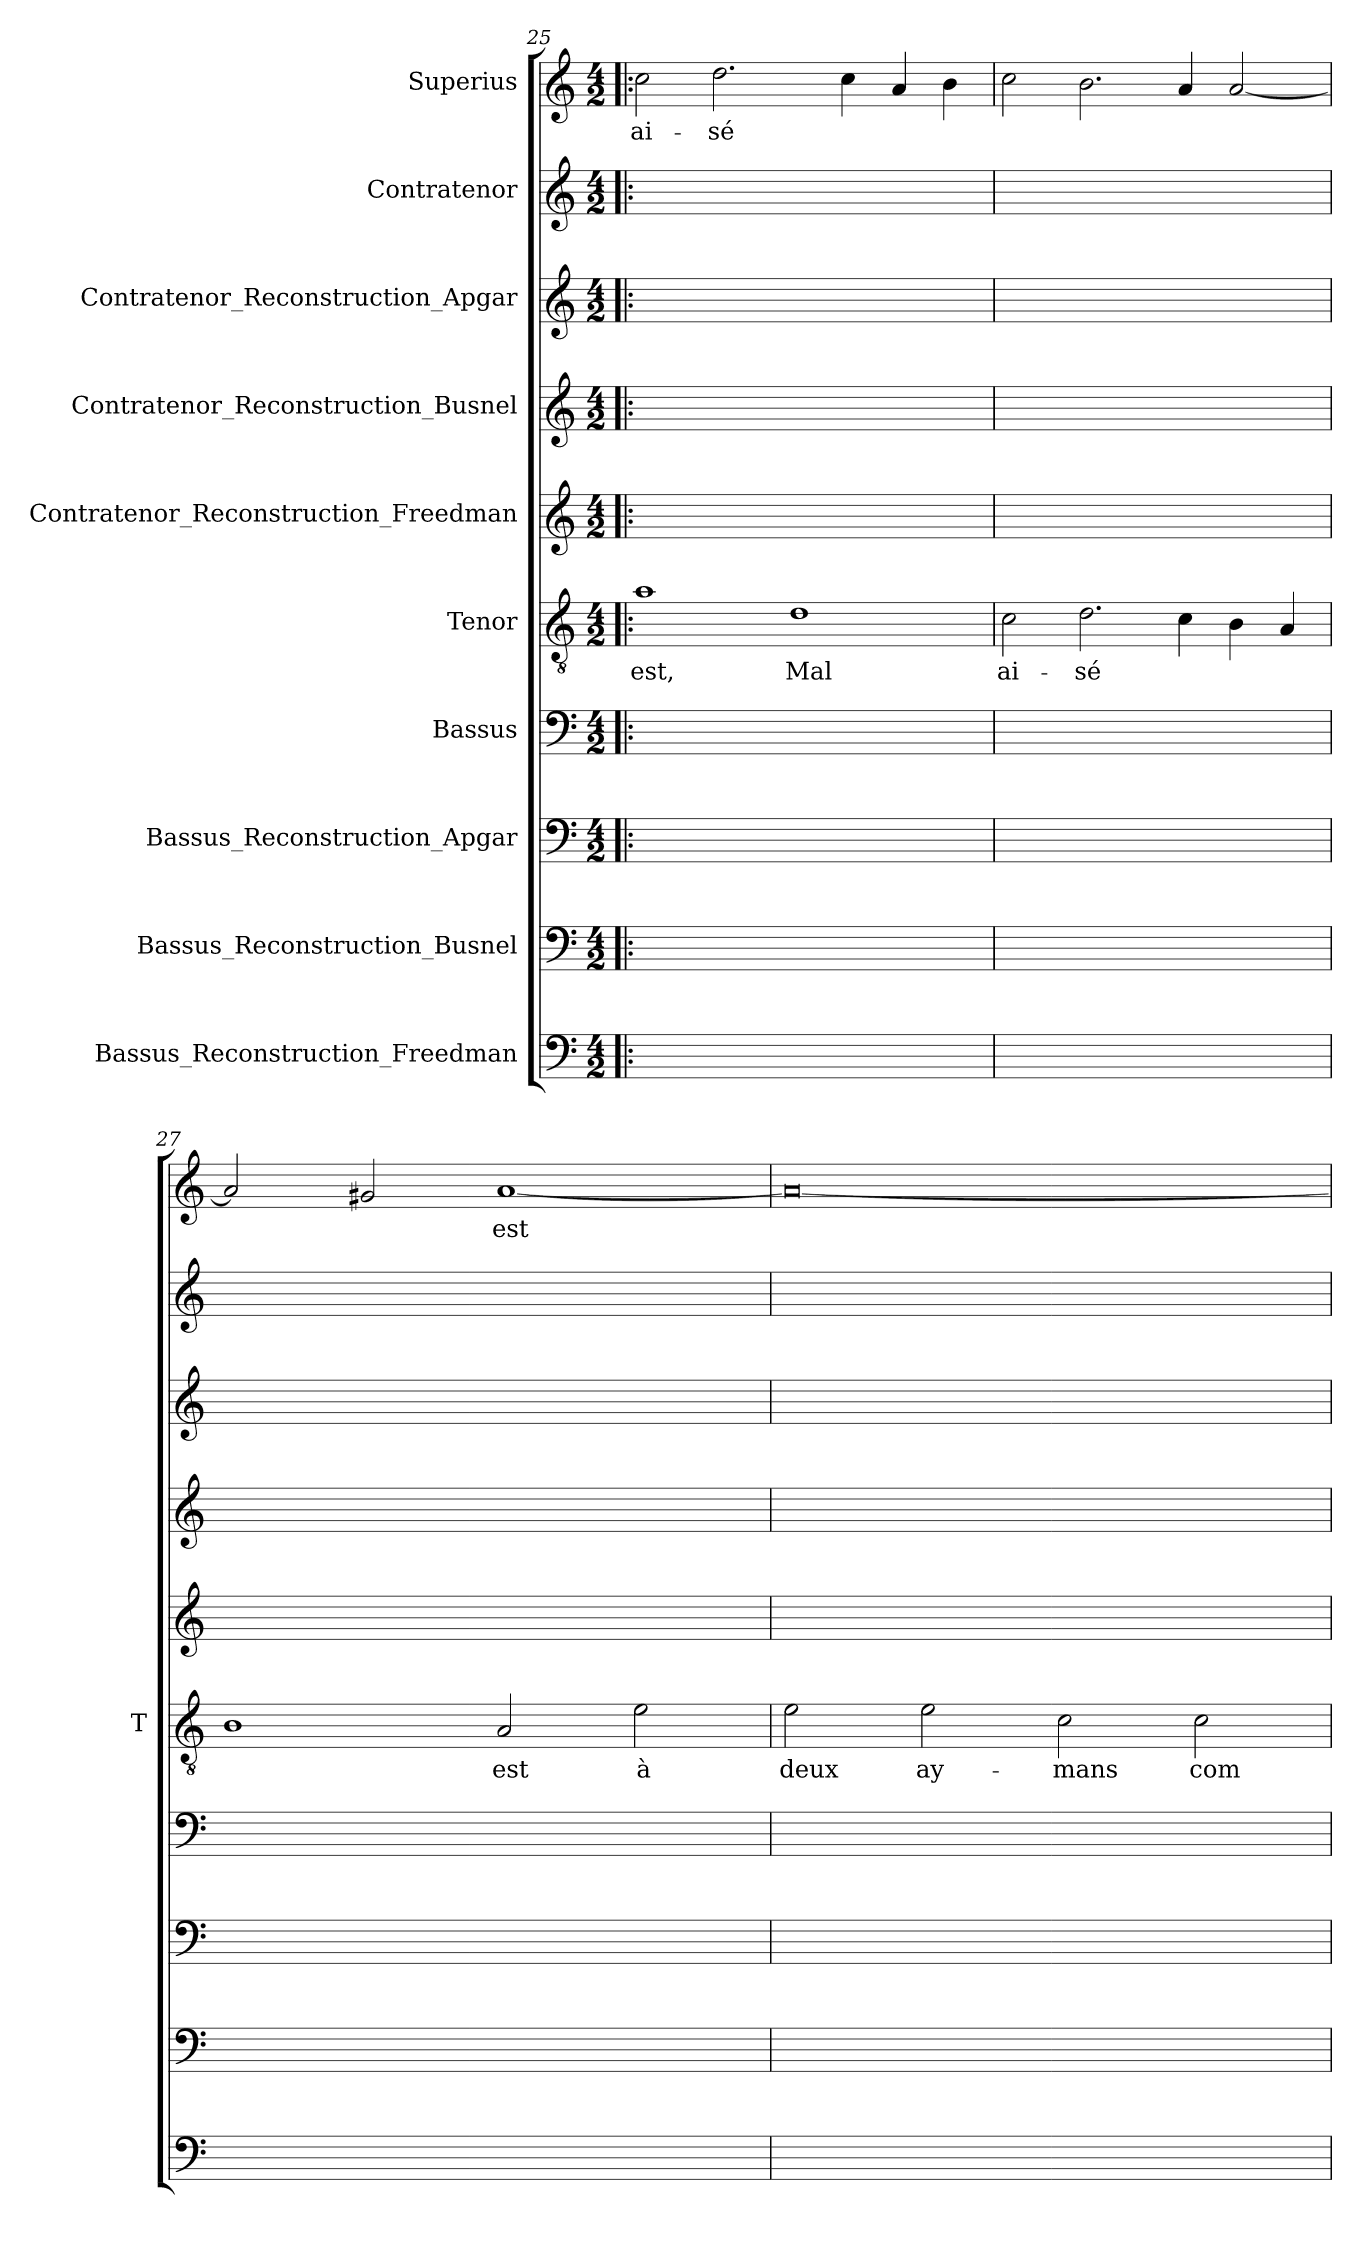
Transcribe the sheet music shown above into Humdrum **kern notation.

**kern	**kern	**kern	**kern	**kern	**text	**kern	**kern	**kern	**kern	**kern	**text
*part10	*part9	*part8	*part7	*part6	*part6	*part5	*part4	*part3	*part2	*part1	*part1
*staff10	*staff9	*staff8	*staff7	*staff6	*staff6	*staff5	*staff4	*staff3	*staff2	*staff1	*staff1
*I"Bassus_Reconstruction_Freedman	*I"Bassus_Reconstruction_Busnel	*I"Bassus_Reconstruction_Apgar	*I"Bassus	*I"Tenor	*	*I"Contratenor_Reconstruction_Freedman	*I"Contratenor_Reconstruction_Busnel	*I"Contratenor_Reconstruction_Apgar	*I"Contratenor	*I"Superius	*
*	*	*	*	*I'T	*	*	*	*	*	*	*
*clefF4	*clefF4	*clefF4	*clefF4	*clefGv2	*	*clefG2	*clefG2	*clefG2	*clefG2	*clefG2	*
*k[]	*k[]	*k[]	*k[]	*k[]	*	*k[]	*k[]	*k[]	*k[]	*k[]	*
*M4/2	*M4/2	*M4/2	*M4/2	*M4/2	*	*M4/2	*M4/2	*M4/2	*M4/2	*M4/2	*
=25!|:	=25!|:	=25!|:	=25!|:	=25!|:	=25!|:	=25!|:	=25!|:	=25!|:	=25!|:	=25!|:	=25!|:
0ryy	0ryy	0ryy	0ryy	1a	-est,	0ryy	0ryy	0ryy	0ryy	2cc	ai-
.	.	.	.	.	.	.	.	.	.	2.dd	-sé
.	.	.	.	1d	-Mal	.	.	.	.	.	.
.	.	.	.	.	.	.	.	.	.	4cc	.
.	.	.	.	.	.	.	.	.	.	4a	.
.	.	.	.	.	.	.	.	.	.	4b	.
=26	=26	=26	=26	=26	=26	=26	=26	=26	=26	=26	=26
0ryy	0ryy	0ryy	0ryy	2c	ai-	0ryy	0ryy	0ryy	0ryy	2cc	.
.	.	.	.	2.d	-sé	.	.	.	.	2.b	.
.	.	.	.	4c	.	.	.	.	.	4a	.
.	.	.	.	4B	.	.	.	.	.	[2a	.
.	.	.	.	4A	.	.	.	.	.	.	.
=27	=27	=27	=27	=27	=27	=27	=27	=27	=27	=27	=27
0ryy	0ryy	0ryy	0ryy	1B	.	0ryy	0ryy	0ryy	0ryy	2a]	.
.	.	.	.	.	.	.	.	.	.	2g#X	.
.	.	.	.	2A	-est	.	.	.	.	[1a	-est
.	.	.	.	2e	-à	.	.	.	.	.	.
=28	=28	=28	=28	=28	=28	=28	=28	=28	=28	=28	=28
0ryy	0ryy	0ryy	0ryy	2e	-deux	0ryy	0ryy	0ryy	0ryy	0a_	.
.	.	.	.	2e	ay-	.	.	.	.	.	.
.	.	.	.	2c	-mans	.	.	.	.	.	.
.	.	.	.	2c	com-	.	.	.	.	.	.
=	=	=	=	=	=	=	=	=	=	=	=
*-	*-	*-	*-	*-	*-	*-	*-	*-	*-	*-	*-
